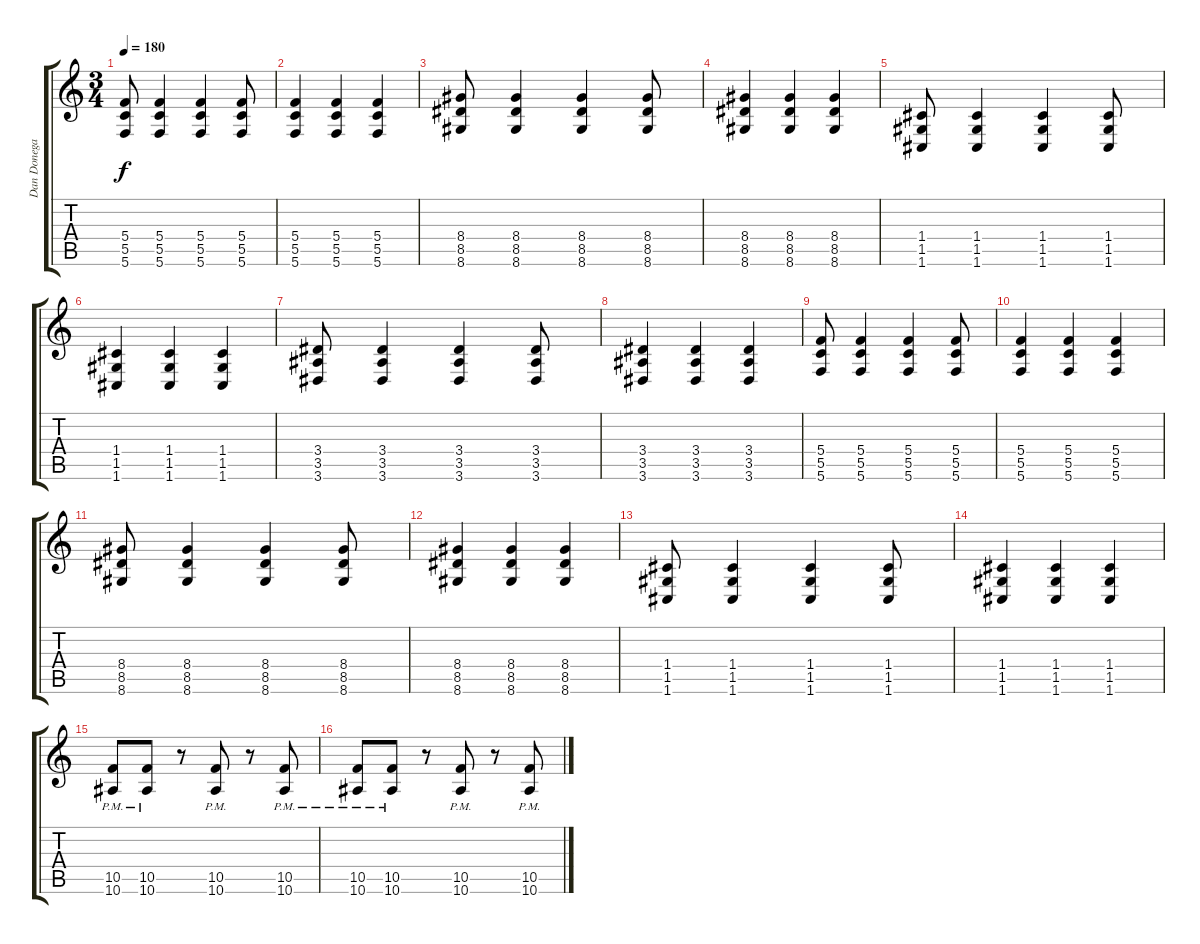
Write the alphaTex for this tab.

\track ("Dan Donegan Lead" "Dan Donega") {instrument distortionguitar}
\staff {score tabs}
\tuning (D4 A3 F3 C3 G2 C2) {hide}
\ts (3 4)
\tempo 180
\clef g2
\ks c
(5.4 5.5 5.6).8{dy f} (5.4 5.5 5.6).4 (5.4 5.5 5.6).4 (5.4 5.5 5.6).8 |
(5.4 5.5 5.6).4 (5.4 5.5 5.6).4 (5.4 5.5 5.6).4 |
(8.4 8.5 8.6).8 (8.4 8.5 8.6).4 (8.4 8.5 8.6).4 (8.4 8.5 8.6).8 |
(8.4 8.5 8.6).4 (8.4 8.5 8.6).4 (8.4 8.5 8.6).4 |
(1.4 1.5 1.6).8 (1.4 1.5 1.6).4 (1.4 1.5 1.6).4 (1.4 1.5 1.6).8 |
(1.4 1.5 1.6).4 (1.4 1.5 1.6).4 (1.4 1.5 1.6).4 |
(3.4 3.5 3.6).8 (3.4 3.5 3.6).4 (3.4 3.5 3.6).4 (3.4 3.5 3.6).8 |
(3.4 3.5 3.6).4 (3.4 3.5 3.6).4 (3.4 3.5 3.6).4 |
(5.4 5.5 5.6).8 (5.4 5.5 5.6).4 (5.4 5.5 5.6).4 (5.4 5.5 5.6).8 |
(5.4 5.5 5.6).4 (5.4 5.5 5.6).4 (5.4 5.5 5.6).4 |
(8.4 8.5 8.6).8 (8.4 8.5 8.6).4 (8.4 8.5 8.6).4 (8.4 8.5 8.6).8 |
(8.4 8.5 8.6).4 (8.4 8.5 8.6).4 (8.4 8.5 8.6).4 |
(1.4 1.5 1.6).8 (1.4 1.5 1.6).4 (1.4 1.5 1.6).4 (1.4 1.5 1.6).8 |
(1.4 1.5 1.6).4 (1.4 1.5 1.6).4 (1.4 1.5 1.6).4 |
(10.5{pm} 10.6{pm}).8 (10.5{pm} 10.6{pm}).8 r.8 (10.5{pm} 10.6{pm}).8 r.8 (10.5{pm} 10.6{pm}).8 |
(10.5{pm} 10.6{pm}).8 (10.5{pm} 10.6{pm}).8 r.8 (10.5{pm} 10.6{pm}).8 r.8 (10.5{pm} 10.6{pm}).8
